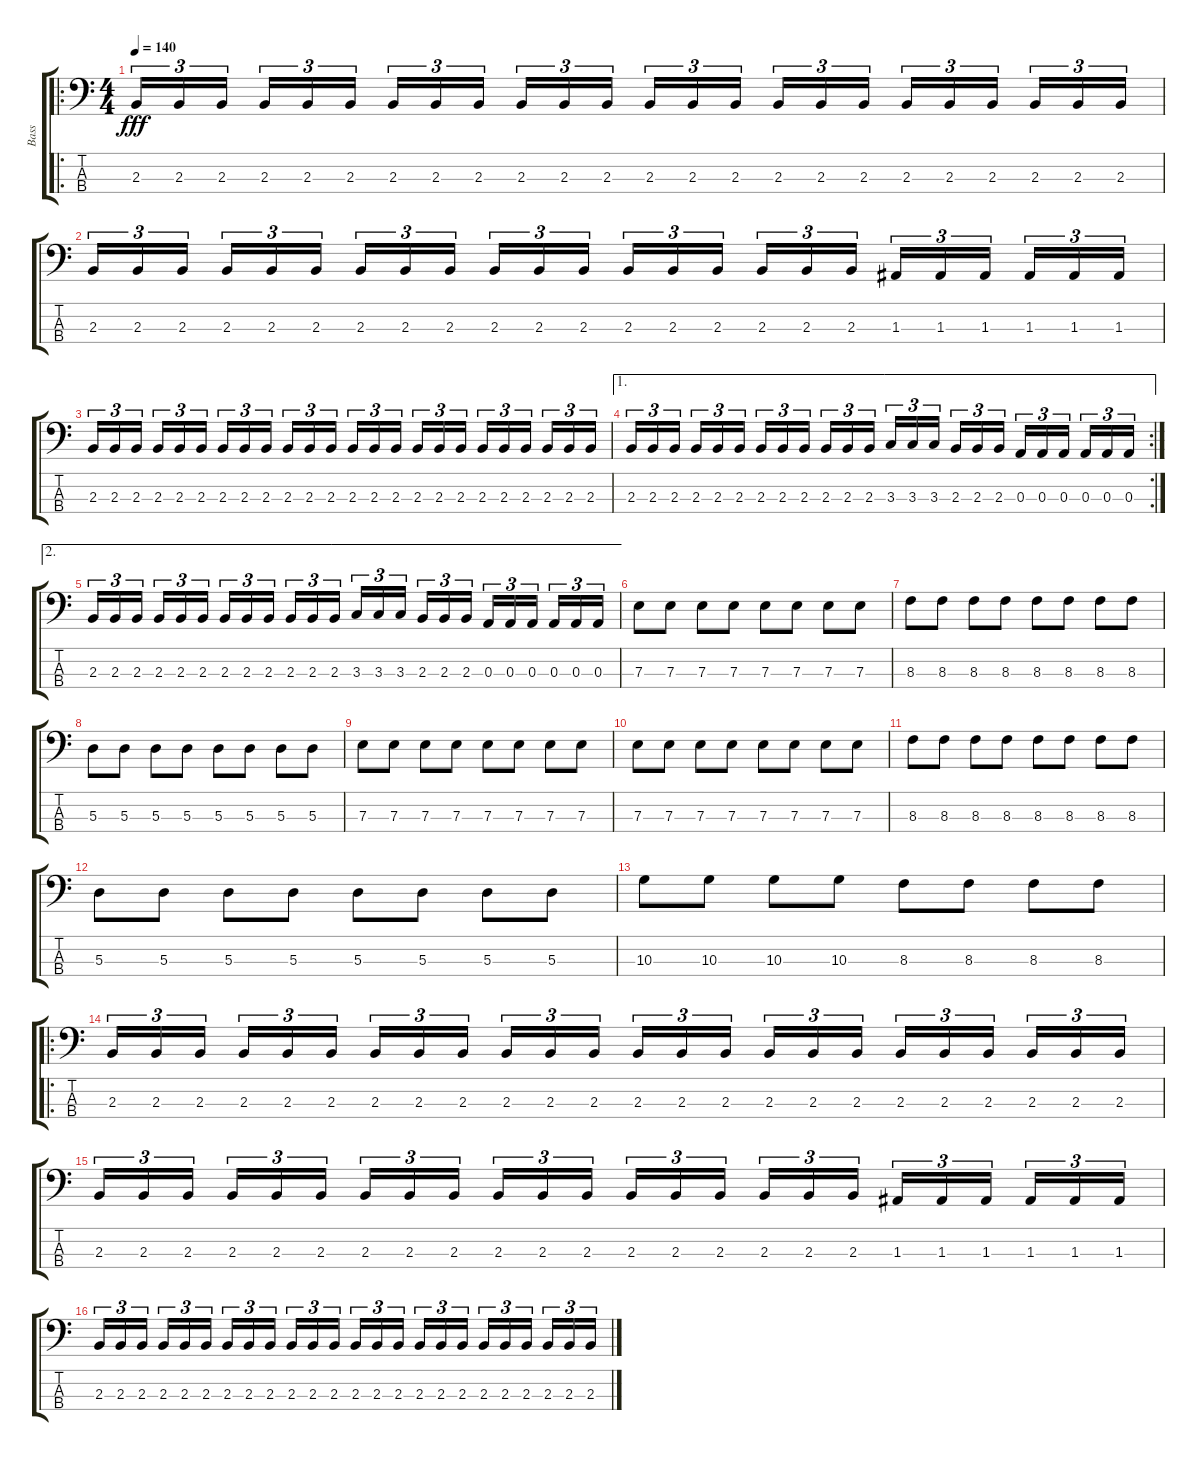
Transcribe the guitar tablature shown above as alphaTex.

\track ("Bass" "Bass") {instrument distortionguitar}
\staff {score tabs}
\tuning (G2 D2 A1 E1) {hide}
\ro
\ts (4 4)
\tempo 140
\clef f4
\ks c
2.3.16{tu (3 2) dy fff} 2.3.16{tu (3 2)} 2.3.16{tu (3 2)} 2.3.16{tu (3 2)} 2.3.16{tu (3 2)} 2.3.16{tu (3 2)} 2.3.16{tu (3 2)} 2.3.16{tu (3 2)} 2.3.16{tu (3 2)} 2.3.16{tu (3 2)} 2.3.16{tu (3 2)} 2.3.16{tu (3 2)} 2.3.16{tu (3 2)} 2.3.16{tu (3 2)} 2.3.16{tu (3 2)} 2.3.16{tu (3 2)} 2.3.16{tu (3 2)} 2.3.16{tu (3 2)} 2.3.16{tu (3 2)} 2.3.16{tu (3 2)} 2.3.16{tu (3 2)} 2.3.16{tu (3 2)} 2.3.16{tu (3 2)} 2.3.16{tu (3 2)} |
2.3.16{tu (3 2)} 2.3.16{tu (3 2)} 2.3.16{tu (3 2)} 2.3.16{tu (3 2)} 2.3.16{tu (3 2)} 2.3.16{tu (3 2)} 2.3.16{tu (3 2)} 2.3.16{tu (3 2)} 2.3.16{tu (3 2)} 2.3.16{tu (3 2)} 2.3.16{tu (3 2)} 2.3.16{tu (3 2)} 2.3.16{tu (3 2)} 2.3.16{tu (3 2)} 2.3.16{tu (3 2)} 2.3.16{tu (3 2)} 2.3.16{tu (3 2)} 2.3.16{tu (3 2)} 1.3.16{tu (3 2)} 1.3.16{tu (3 2)} 1.3.16{tu (3 2)} 1.3.16{tu (3 2)} 1.3.16{tu (3 2)} 1.3.16{tu (3 2)} |
2.3.16{tu (3 2)} 2.3.16{tu (3 2)} 2.3.16{tu (3 2)} 2.3.16{tu (3 2)} 2.3.16{tu (3 2)} 2.3.16{tu (3 2)} 2.3.16{tu (3 2)} 2.3.16{tu (3 2)} 2.3.16{tu (3 2)} 2.3.16{tu (3 2)} 2.3.16{tu (3 2)} 2.3.16{tu (3 2)} 2.3.16{tu (3 2)} 2.3.16{tu (3 2)} 2.3.16{tu (3 2)} 2.3.16{tu (3 2)} 2.3.16{tu (3 2)} 2.3.16{tu (3 2)} 2.3.16{tu (3 2)} 2.3.16{tu (3 2)} 2.3.16{tu (3 2)} 2.3.16{tu (3 2)} 2.3.16{tu (3 2)} 2.3.16{tu (3 2)} |
\ae 1
\rc 2
2.3.16{tu (3 2)} 2.3.16{tu (3 2)} 2.3.16{tu (3 2)} 2.3.16{tu (3 2)} 2.3.16{tu (3 2)} 2.3.16{tu (3 2)} 2.3.16{tu (3 2)} 2.3.16{tu (3 2)} 2.3.16{tu (3 2)} 2.3.16{tu (3 2)} 2.3.16{tu (3 2)} 2.3.16{tu (3 2)} 3.3.16{tu (3 2)} 3.3.16{tu (3 2)} 3.3.16{tu (3 2)} 2.3.16{tu (3 2)} 2.3.16{tu (3 2)} 2.3.16{tu (3 2)} 0.3.16{tu (3 2)} 0.3.16{tu (3 2)} 0.3.16{tu (3 2)} 0.3.16{tu (3 2)} 0.3.16{tu (3 2)} 0.3.16{tu (3 2)} |
\ae 2
2.3.16{tu (3 2)} 2.3.16{tu (3 2)} 2.3.16{tu (3 2)} 2.3.16{tu (3 2)} 2.3.16{tu (3 2)} 2.3.16{tu (3 2)} 2.3.16{tu (3 2)} 2.3.16{tu (3 2)} 2.3.16{tu (3 2)} 2.3.16{tu (3 2)} 2.3.16{tu (3 2)} 2.3.16{tu (3 2)} 3.3.16{tu (3 2)} 3.3.16{tu (3 2)} 3.3.16{tu (3 2)} 2.3.16{tu (3 2)} 2.3.16{tu (3 2)} 2.3.16{tu (3 2)} 0.3.16{tu (3 2)} 0.3.16{tu (3 2)} 0.3.16{tu (3 2)} 0.3.16{tu (3 2)} 0.3.16{tu (3 2)} 0.3.16{tu (3 2)} |
7.3.8 7.3.8 7.3.8 7.3.8 7.3.8 7.3.8 7.3.8 7.3.8 |
8.3.8 8.3.8 8.3.8 8.3.8 8.3.8 8.3.8 8.3.8 8.3.8 |
5.3.8 5.3.8 5.3.8 5.3.8 5.3.8 5.3.8 5.3.8 5.3.8 |
7.3.8 7.3.8 7.3.8 7.3.8 7.3.8 7.3.8 7.3.8 7.3.8 |
7.3.8 7.3.8 7.3.8 7.3.8 7.3.8 7.3.8 7.3.8 7.3.8 |
8.3.8 8.3.8 8.3.8 8.3.8 8.3.8 8.3.8 8.3.8 8.3.8 |
5.3.8 5.3.8 5.3.8 5.3.8 5.3.8 5.3.8 5.3.8 5.3.8 |
10.3.8 10.3.8 10.3.8 10.3.8 8.3.8 8.3.8 8.3.8 8.3.8 |
\ro
2.3.16{tu (3 2)} 2.3.16{tu (3 2)} 2.3.16{tu (3 2)} 2.3.16{tu (3 2)} 2.3.16{tu (3 2)} 2.3.16{tu (3 2)} 2.3.16{tu (3 2)} 2.3.16{tu (3 2)} 2.3.16{tu (3 2)} 2.3.16{tu (3 2)} 2.3.16{tu (3 2)} 2.3.16{tu (3 2)} 2.3.16{tu (3 2)} 2.3.16{tu (3 2)} 2.3.16{tu (3 2)} 2.3.16{tu (3 2)} 2.3.16{tu (3 2)} 2.3.16{tu (3 2)} 2.3.16{tu (3 2)} 2.3.16{tu (3 2)} 2.3.16{tu (3 2)} 2.3.16{tu (3 2)} 2.3.16{tu (3 2)} 2.3.16{tu (3 2)} |
2.3.16{tu (3 2)} 2.3.16{tu (3 2)} 2.3.16{tu (3 2)} 2.3.16{tu (3 2)} 2.3.16{tu (3 2)} 2.3.16{tu (3 2)} 2.3.16{tu (3 2)} 2.3.16{tu (3 2)} 2.3.16{tu (3 2)} 2.3.16{tu (3 2)} 2.3.16{tu (3 2)} 2.3.16{tu (3 2)} 2.3.16{tu (3 2)} 2.3.16{tu (3 2)} 2.3.16{tu (3 2)} 2.3.16{tu (3 2)} 2.3.16{tu (3 2)} 2.3.16{tu (3 2)} 1.3.16{tu (3 2)} 1.3.16{tu (3 2)} 1.3.16{tu (3 2)} 1.3.16{tu (3 2)} 1.3.16{tu (3 2)} 1.3.16{tu (3 2)} |
2.3.16{tu (3 2)} 2.3.16{tu (3 2)} 2.3.16{tu (3 2)} 2.3.16{tu (3 2)} 2.3.16{tu (3 2)} 2.3.16{tu (3 2)} 2.3.16{tu (3 2)} 2.3.16{tu (3 2)} 2.3.16{tu (3 2)} 2.3.16{tu (3 2)} 2.3.16{tu (3 2)} 2.3.16{tu (3 2)} 2.3.16{tu (3 2)} 2.3.16{tu (3 2)} 2.3.16{tu (3 2)} 2.3.16{tu (3 2)} 2.3.16{tu (3 2)} 2.3.16{tu (3 2)} 2.3.16{tu (3 2)} 2.3.16{tu (3 2)} 2.3.16{tu (3 2)} 2.3.16{tu (3 2)} 2.3.16{tu (3 2)} 2.3.16{tu (3 2)}
